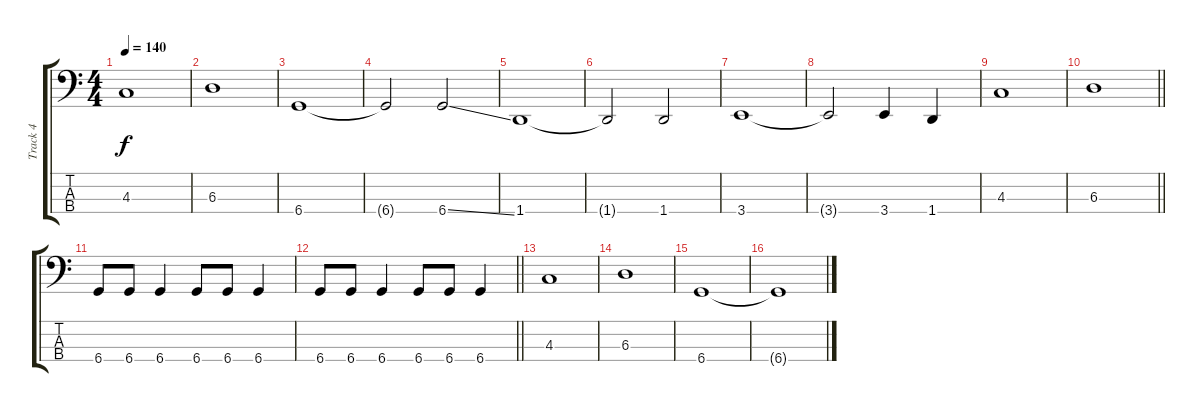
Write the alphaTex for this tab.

\track ("Track 4" "Track 4") {instrument electricbassfinger}
\staff {score tabs}
\tuning (Gb2 Db2 Ab1 Db1) {hide}
\ts (4 4)
\tempo 140
\clef f4
\ks c
4.3.1{dy f} |
6.3.1 |
6.4.1 |
6.4{t}.2 6.4{ss}.2 |
1.4.1 |
1.4{t}.2 1.4.2 |
3.4.1 |
3.4{t}.2 3.4.4 1.4.4 |
4.3.1 |
\barLineRight lightlight
6.3.1 |
6.4.8 6.4.8 6.4.4 6.4.8 6.4.8 6.4.4 |
\barLineRight lightlight
6.4.8 6.4.8 6.4.4 6.4.8 6.4.8 6.4.4 |
4.3.1 |
6.3.1 |
6.4.1 |
6.4{t}.1
